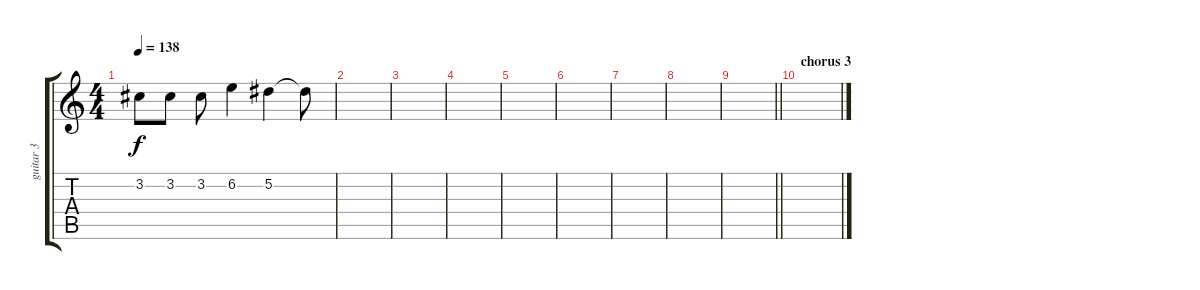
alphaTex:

\track ("guitar 3" "guitar 3") {instrument overdrivenguitar}
\staff {score tabs}
\tuning (Eb4 Bb3 Gb3 Db3 Ab2 Eb2) {hide}
\ts (4 4)
\tempo 138
\clef g2
\ks c
3.2.8{dy f} 3.2.8 3.2.8 6.2.4 5.2.4 5.2{t}.8 |
|
|
|
|
|
|
|
\barLineRight lightlight
|
\section ("" "chorus 3")
